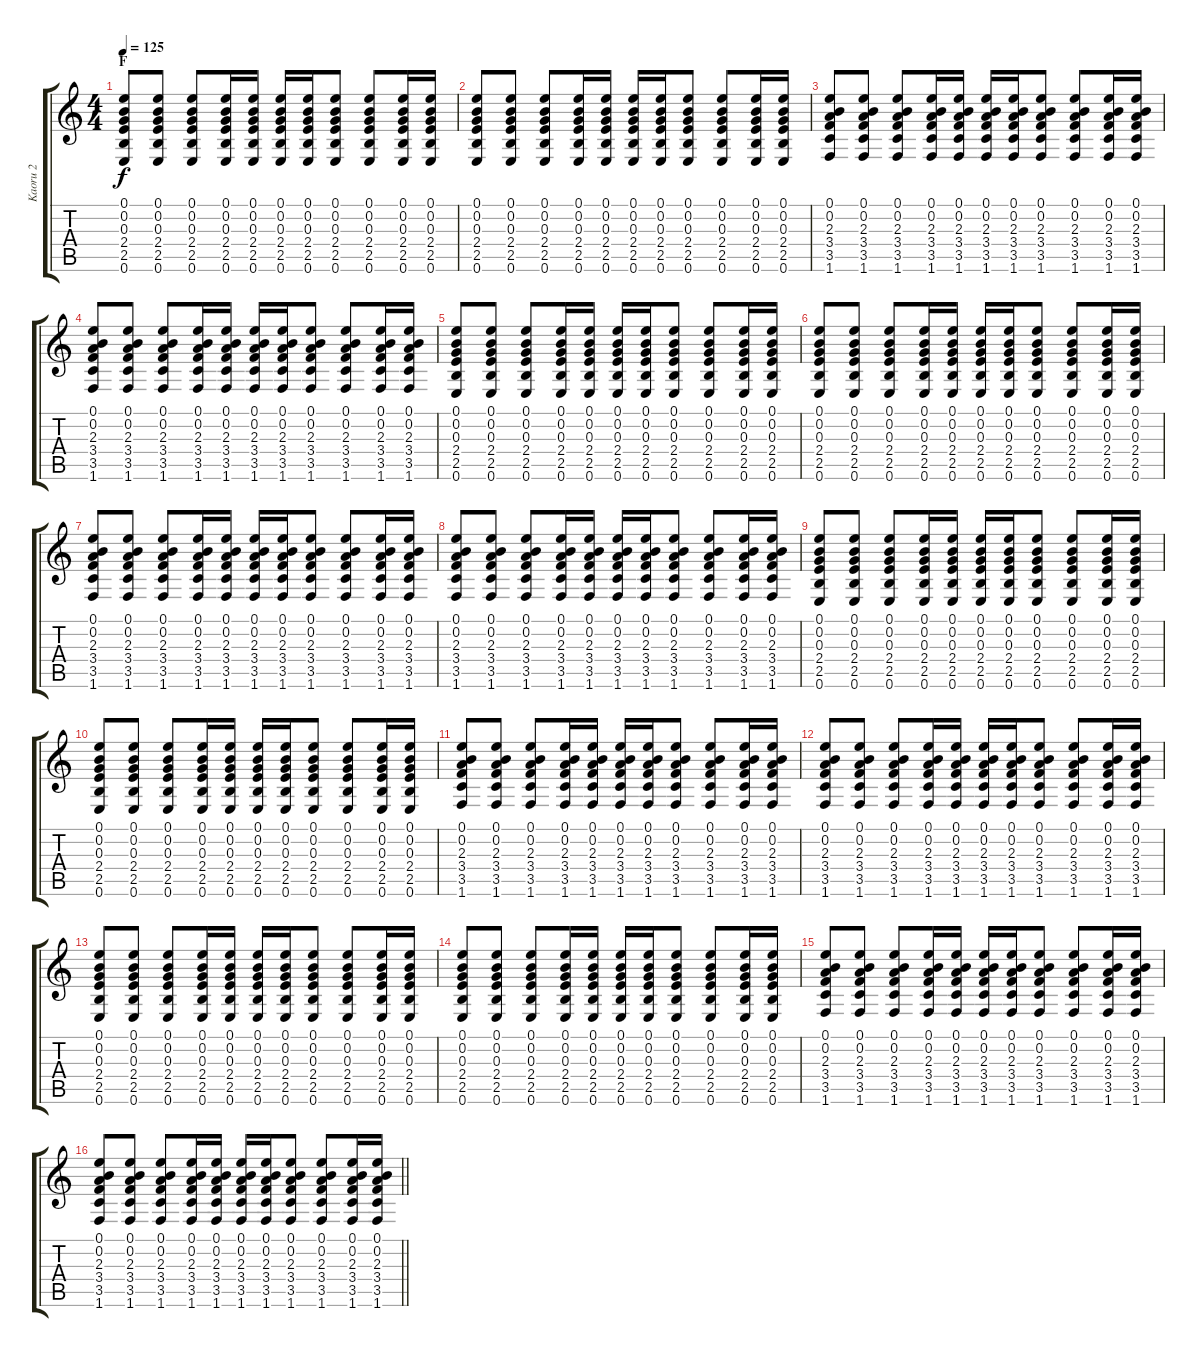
\track ("Kaoru 2" "Kaoru 2") {instrument acousticguitarsteel}
\staff {score tabs}
\tuning (E4 B3 G3 D3 A2 E2) {hide}
\ts (4 4)
\section ("" "F")
\tempo 125
\clef g2
\ks c
(0.1 0.2 0.3 2.4 2.5 0.6).8{dy f} (0.1 0.2 0.3 2.4 2.5 0.6).8 (0.1 0.2 0.3 2.4 2.5 0.6).8 (0.1 0.2 0.3 2.4 2.5 0.6).16 (0.1 0.2 0.3 2.4 2.5 0.6).16 (0.1 0.2 0.3 2.4 2.5 0.6).16 (0.1 0.2 0.3 2.4 2.5 0.6).16 (0.1 0.2 0.3 2.4 2.5 0.6).8 (0.1 0.2 0.3 2.4 2.5 0.6).8 (0.1 0.2 0.3 2.4 2.5 0.6).16 (0.1 0.2 0.3 2.4 2.5 0.6).16 |
(0.1 0.2 0.3 2.4 2.5 0.6).8 (0.1 0.2 0.3 2.4 2.5 0.6).8 (0.1 0.2 0.3 2.4 2.5 0.6).8 (0.1 0.2 0.3 2.4 2.5 0.6).16 (0.1 0.2 0.3 2.4 2.5 0.6).16 (0.1 0.2 0.3 2.4 2.5 0.6).16 (0.1 0.2 0.3 2.4 2.5 0.6).16 (0.1 0.2 0.3 2.4 2.5 0.6).8 (0.1 0.2 0.3 2.4 2.5 0.6).8 (0.1 0.2 0.3 2.4 2.5 0.6).16 (0.1 0.2 0.3 2.4 2.5 0.6).16 |
(0.1 0.2 2.3 3.4 3.5 1.6).8 (0.1 0.2 2.3 3.4 3.5 1.6).8 (0.1 0.2 2.3 3.4 3.5 1.6).8 (0.1 0.2 2.3 3.4 3.5 1.6).16 (0.1 0.2 2.3 3.4 3.5 1.6).16 (0.1 0.2 2.3 3.4 3.5 1.6).16 (0.1 0.2 2.3 3.4 3.5 1.6).16 (0.1 0.2 2.3 3.4 3.5 1.6).8 (0.1 0.2 2.3 3.4 3.5 1.6).8 (0.1 0.2 2.3 3.4 3.5 1.6).16 (0.1 0.2 2.3 3.4 3.5 1.6).16 |
(0.1 0.2 2.3 3.4 3.5 1.6).8 (0.1 0.2 2.3 3.4 3.5 1.6).8 (0.1 0.2 2.3 3.4 3.5 1.6).8 (0.1 0.2 2.3 3.4 3.5 1.6).16 (0.1 0.2 2.3 3.4 3.5 1.6).16 (0.1 0.2 2.3 3.4 3.5 1.6).16 (0.1 0.2 2.3 3.4 3.5 1.6).16 (0.1 0.2 2.3 3.4 3.5 1.6).8 (0.1 0.2 2.3 3.4 3.5 1.6).8 (0.1 0.2 2.3 3.4 3.5 1.6).16 (0.1 0.2 2.3 3.4 3.5 1.6).16 |
(0.1 0.2 0.3 2.4 2.5 0.6).8 (0.1 0.2 0.3 2.4 2.5 0.6).8 (0.1 0.2 0.3 2.4 2.5 0.6).8 (0.1 0.2 0.3 2.4 2.5 0.6).16 (0.1 0.2 0.3 2.4 2.5 0.6).16 (0.1 0.2 0.3 2.4 2.5 0.6).16 (0.1 0.2 0.3 2.4 2.5 0.6).16 (0.1 0.2 0.3 2.4 2.5 0.6).8 (0.1 0.2 0.3 2.4 2.5 0.6).8 (0.1 0.2 0.3 2.4 2.5 0.6).16 (0.1 0.2 0.3 2.4 2.5 0.6).16 |
(0.1 0.2 0.3 2.4 2.5 0.6).8 (0.1 0.2 0.3 2.4 2.5 0.6).8 (0.1 0.2 0.3 2.4 2.5 0.6).8 (0.1 0.2 0.3 2.4 2.5 0.6).16 (0.1 0.2 0.3 2.4 2.5 0.6).16 (0.1 0.2 0.3 2.4 2.5 0.6).16 (0.1 0.2 0.3 2.4 2.5 0.6).16 (0.1 0.2 0.3 2.4 2.5 0.6).8 (0.1 0.2 0.3 2.4 2.5 0.6).8 (0.1 0.2 0.3 2.4 2.5 0.6).16 (0.1 0.2 0.3 2.4 2.5 0.6).16 |
(0.1 0.2 2.3 3.4 3.5 1.6).8 (0.1 0.2 2.3 3.4 3.5 1.6).8 (0.1 0.2 2.3 3.4 3.5 1.6).8 (0.1 0.2 2.3 3.4 3.5 1.6).16 (0.1 0.2 2.3 3.4 3.5 1.6).16 (0.1 0.2 2.3 3.4 3.5 1.6).16 (0.1 0.2 2.3 3.4 3.5 1.6).16 (0.1 0.2 2.3 3.4 3.5 1.6).8 (0.1 0.2 2.3 3.4 3.5 1.6).8 (0.1 0.2 2.3 3.4 3.5 1.6).16 (0.1 0.2 2.3 3.4 3.5 1.6).16 |
(0.1 0.2 2.3 3.4 3.5 1.6).8 (0.1 0.2 2.3 3.4 3.5 1.6).8 (0.1 0.2 2.3 3.4 3.5 1.6).8 (0.1 0.2 2.3 3.4 3.5 1.6).16 (0.1 0.2 2.3 3.4 3.5 1.6).16 (0.1 0.2 2.3 3.4 3.5 1.6).16 (0.1 0.2 2.3 3.4 3.5 1.6).16 (0.1 0.2 2.3 3.4 3.5 1.6).8 (0.1 0.2 2.3 3.4 3.5 1.6).8 (0.1 0.2 2.3 3.4 3.5 1.6).16 (0.1 0.2 2.3 3.4 3.5 1.6).16 |
(0.1 0.2 0.3 2.4 2.5 0.6).8 (0.1 0.2 0.3 2.4 2.5 0.6).8 (0.1 0.2 0.3 2.4 2.5 0.6).8 (0.1 0.2 0.3 2.4 2.5 0.6).16 (0.1 0.2 0.3 2.4 2.5 0.6).16 (0.1 0.2 0.3 2.4 2.5 0.6).16 (0.1 0.2 0.3 2.4 2.5 0.6).16 (0.1 0.2 0.3 2.4 2.5 0.6).8 (0.1 0.2 0.3 2.4 2.5 0.6).8 (0.1 0.2 0.3 2.4 2.5 0.6).16 (0.1 0.2 0.3 2.4 2.5 0.6).16 |
(0.1 0.2 0.3 2.4 2.5 0.6).8 (0.1 0.2 0.3 2.4 2.5 0.6).8 (0.1 0.2 0.3 2.4 2.5 0.6).8 (0.1 0.2 0.3 2.4 2.5 0.6).16 (0.1 0.2 0.3 2.4 2.5 0.6).16 (0.1 0.2 0.3 2.4 2.5 0.6).16 (0.1 0.2 0.3 2.4 2.5 0.6).16 (0.1 0.2 0.3 2.4 2.5 0.6).8 (0.1 0.2 0.3 2.4 2.5 0.6).8 (0.1 0.2 0.3 2.4 2.5 0.6).16 (0.1 0.2 0.3 2.4 2.5 0.6).16 |
(0.1 0.2 2.3 3.4 3.5 1.6).8 (0.1 0.2 2.3 3.4 3.5 1.6).8 (0.1 0.2 2.3 3.4 3.5 1.6).8 (0.1 0.2 2.3 3.4 3.5 1.6).16 (0.1 0.2 2.3 3.4 3.5 1.6).16 (0.1 0.2 2.3 3.4 3.5 1.6).16 (0.1 0.2 2.3 3.4 3.5 1.6).16 (0.1 0.2 2.3 3.4 3.5 1.6).8 (0.1 0.2 2.3 3.4 3.5 1.6).8 (0.1 0.2 2.3 3.4 3.5 1.6).16 (0.1 0.2 2.3 3.4 3.5 1.6).16 |
(0.1 0.2 2.3 3.4 3.5 1.6).8 (0.1 0.2 2.3 3.4 3.5 1.6).8 (0.1 0.2 2.3 3.4 3.5 1.6).8 (0.1 0.2 2.3 3.4 3.5 1.6).16 (0.1 0.2 2.3 3.4 3.5 1.6).16 (0.1 0.2 2.3 3.4 3.5 1.6).16 (0.1 0.2 2.3 3.4 3.5 1.6).16 (0.1 0.2 2.3 3.4 3.5 1.6).8 (0.1 0.2 2.3 3.4 3.5 1.6).8 (0.1 0.2 2.3 3.4 3.5 1.6).16 (0.1 0.2 2.3 3.4 3.5 1.6).16 |
(0.1 0.2 0.3 2.4 2.5 0.6).8 (0.1 0.2 0.3 2.4 2.5 0.6).8 (0.1 0.2 0.3 2.4 2.5 0.6).8 (0.1 0.2 0.3 2.4 2.5 0.6).16 (0.1 0.2 0.3 2.4 2.5 0.6).16 (0.1 0.2 0.3 2.4 2.5 0.6).16 (0.1 0.2 0.3 2.4 2.5 0.6).16 (0.1 0.2 0.3 2.4 2.5 0.6).8 (0.1 0.2 0.3 2.4 2.5 0.6).8 (0.1 0.2 0.3 2.4 2.5 0.6).16 (0.1 0.2 0.3 2.4 2.5 0.6).16 |
(0.1 0.2 0.3 2.4 2.5 0.6).8 (0.1 0.2 0.3 2.4 2.5 0.6).8 (0.1 0.2 0.3 2.4 2.5 0.6).8 (0.1 0.2 0.3 2.4 2.5 0.6).16 (0.1 0.2 0.3 2.4 2.5 0.6).16 (0.1 0.2 0.3 2.4 2.5 0.6).16 (0.1 0.2 0.3 2.4 2.5 0.6).16 (0.1 0.2 0.3 2.4 2.5 0.6).8 (0.1 0.2 0.3 2.4 2.5 0.6).8 (0.1 0.2 0.3 2.4 2.5 0.6).16 (0.1 0.2 0.3 2.4 2.5 0.6).16 |
(0.1 0.2 2.3 3.4 3.5 1.6).8 (0.1 0.2 2.3 3.4 3.5 1.6).8 (0.1 0.2 2.3 3.4 3.5 1.6).8 (0.1 0.2 2.3 3.4 3.5 1.6).16 (0.1 0.2 2.3 3.4 3.5 1.6).16 (0.1 0.2 2.3 3.4 3.5 1.6).16 (0.1 0.2 2.3 3.4 3.5 1.6).16 (0.1 0.2 2.3 3.4 3.5 1.6).8 (0.1 0.2 2.3 3.4 3.5 1.6).8 (0.1 0.2 2.3 3.4 3.5 1.6).16 (0.1 0.2 2.3 3.4 3.5 1.6).16 |
\barLineRight lightlight
(0.1 0.2 2.3 3.4 3.5 1.6).8 (0.1 0.2 2.3 3.4 3.5 1.6).8 (0.1 0.2 2.3 3.4 3.5 1.6).8 (0.1 0.2 2.3 3.4 3.5 1.6).16 (0.1 0.2 2.3 3.4 3.5 1.6).16 (0.1 0.2 2.3 3.4 3.5 1.6).16 (0.1 0.2 2.3 3.4 3.5 1.6).16 (0.1 0.2 2.3 3.4 3.5 1.6).8 (0.1 0.2 2.3 3.4 3.5 1.6).8 (0.1 0.2 2.3 3.4 3.5 1.6).16 (0.1 0.2 2.3 3.4 3.5 1.6).16
